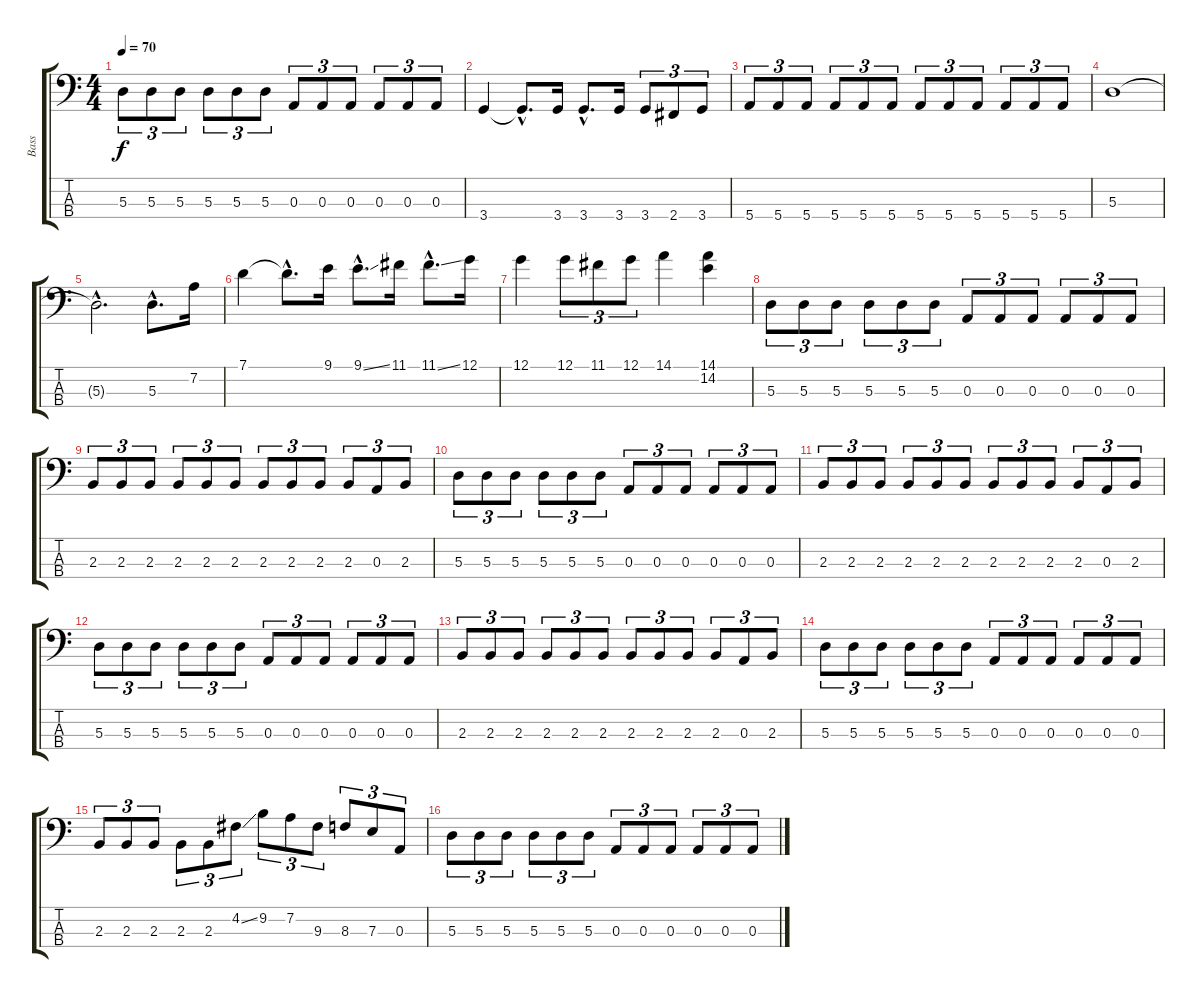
\track ("Bass" "Bass") {instrument electricbasspick}
\staff {score tabs}
\tuning (G2 D2 A1 E1) {hide}
\ts (4 4)
\tempo 70
\clef f4
\ks c
5.3.8{tu (3 2) dy f} 5.3.8{tu (3 2)} 5.3.8{tu (3 2)} 5.3.8{tu (3 2)} 5.3.8{tu (3 2)} 5.3.8{tu (3 2)} 0.3.8{tu (3 2)} 0.3.8{tu (3 2)} 0.3.8{tu (3 2)} 0.3.8{tu (3 2)} 0.3.8{tu (3 2)} 0.3.8{tu (3 2)} |
3.4.4 3.4{hac t}.8{d} 3.4.16 3.4{hac}.8{d} 3.4.16 3.4.8{tu (3 2)} 2.4.8{tu (3 2)} 3.4.8{tu (3 2)} |
5.4.8{tu (3 2)} 5.4.8{tu (3 2)} 5.4.8{tu (3 2)} 5.4.8{tu (3 2)} 5.4.8{tu (3 2)} 5.4.8{tu (3 2)} 5.4.8{tu (3 2)} 5.4.8{tu (3 2)} 5.4.8{tu (3 2)} 5.4.8{tu (3 2)} 5.4.8{tu (3 2)} 5.4.8{tu (3 2)} |
5.3.1 |
5.3{hac t}.2{d} 5.3{hac}.8{d} 7.2.16 |
7.1.4 7.1{hac t}.8{d} 9.1.16 9.1{ss hac}.8{d} 11.1.16 11.1{ss hac}.8{d} 12.1.16 |
12.1.4 12.1.8{tu (3 2)} 11.1.8{tu (3 2)} 12.1.8{tu (3 2)} 14.1.4 (14.1 14.2).4 |
5.3.8{tu (3 2)} 5.3.8{tu (3 2)} 5.3.8{tu (3 2)} 5.3.8{tu (3 2)} 5.3.8{tu (3 2)} 5.3.8{tu (3 2)} 0.3.8{tu (3 2)} 0.3.8{tu (3 2)} 0.3.8{tu (3 2)} 0.3.8{tu (3 2)} 0.3.8{tu (3 2)} 0.3.8{tu (3 2)} |
2.3.8{tu (3 2)} 2.3.8{tu (3 2)} 2.3.8{tu (3 2)} 2.3.8{tu (3 2)} 2.3.8{tu (3 2)} 2.3.8{tu (3 2)} 2.3.8{tu (3 2)} 2.3.8{tu (3 2)} 2.3.8{tu (3 2)} 2.3.8{tu (3 2)} 0.3.8{tu (3 2)} 2.3.8{tu (3 2)} |
5.3.8{tu (3 2)} 5.3.8{tu (3 2)} 5.3.8{tu (3 2)} 5.3.8{tu (3 2)} 5.3.8{tu (3 2)} 5.3.8{tu (3 2)} 0.3.8{tu (3 2)} 0.3.8{tu (3 2)} 0.3.8{tu (3 2)} 0.3.8{tu (3 2)} 0.3.8{tu (3 2)} 0.3.8{tu (3 2)} |
2.3.8{tu (3 2)} 2.3.8{tu (3 2)} 2.3.8{tu (3 2)} 2.3.8{tu (3 2)} 2.3.8{tu (3 2)} 2.3.8{tu (3 2)} 2.3.8{tu (3 2)} 2.3.8{tu (3 2)} 2.3.8{tu (3 2)} 2.3.8{tu (3 2)} 0.3.8{tu (3 2)} 2.3.8{tu (3 2)} |
5.3.8{tu (3 2)} 5.3.8{tu (3 2)} 5.3.8{tu (3 2)} 5.3.8{tu (3 2)} 5.3.8{tu (3 2)} 5.3.8{tu (3 2)} 0.3.8{tu (3 2)} 0.3.8{tu (3 2)} 0.3.8{tu (3 2)} 0.3.8{tu (3 2)} 0.3.8{tu (3 2)} 0.3.8{tu (3 2)} |
2.3.8{tu (3 2)} 2.3.8{tu (3 2)} 2.3.8{tu (3 2)} 2.3.8{tu (3 2)} 2.3.8{tu (3 2)} 2.3.8{tu (3 2)} 2.3.8{tu (3 2)} 2.3.8{tu (3 2)} 2.3.8{tu (3 2)} 2.3.8{tu (3 2)} 0.3.8{tu (3 2)} 2.3.8{tu (3 2)} |
5.3.8{tu (3 2)} 5.3.8{tu (3 2)} 5.3.8{tu (3 2)} 5.3.8{tu (3 2)} 5.3.8{tu (3 2)} 5.3.8{tu (3 2)} 0.3.8{tu (3 2)} 0.3.8{tu (3 2)} 0.3.8{tu (3 2)} 0.3.8{tu (3 2)} 0.3.8{tu (3 2)} 0.3.8{tu (3 2)} |
2.3.8{tu (3 2)} 2.3.8{tu (3 2)} 2.3.8{tu (3 2)} 2.3.8{tu (3 2)} 2.3.8{tu (3 2)} 4.2{ss}.8{tu (3 2)} 9.2.8{tu (3 2)} 7.2.8{tu (3 2)} 9.3.8{tu (3 2)} 8.3.8{tu (3 2)} 7.3.8{tu (3 2)} 0.3.8{tu (3 2)} |
5.3.8{tu (3 2)} 5.3.8{tu (3 2)} 5.3.8{tu (3 2)} 5.3.8{tu (3 2)} 5.3.8{tu (3 2)} 5.3.8{tu (3 2)} 0.3.8{tu (3 2)} 0.3.8{tu (3 2)} 0.3.8{tu (3 2)} 0.3.8{tu (3 2)} 0.3.8{tu (3 2)} 0.3.8{tu (3 2)}
